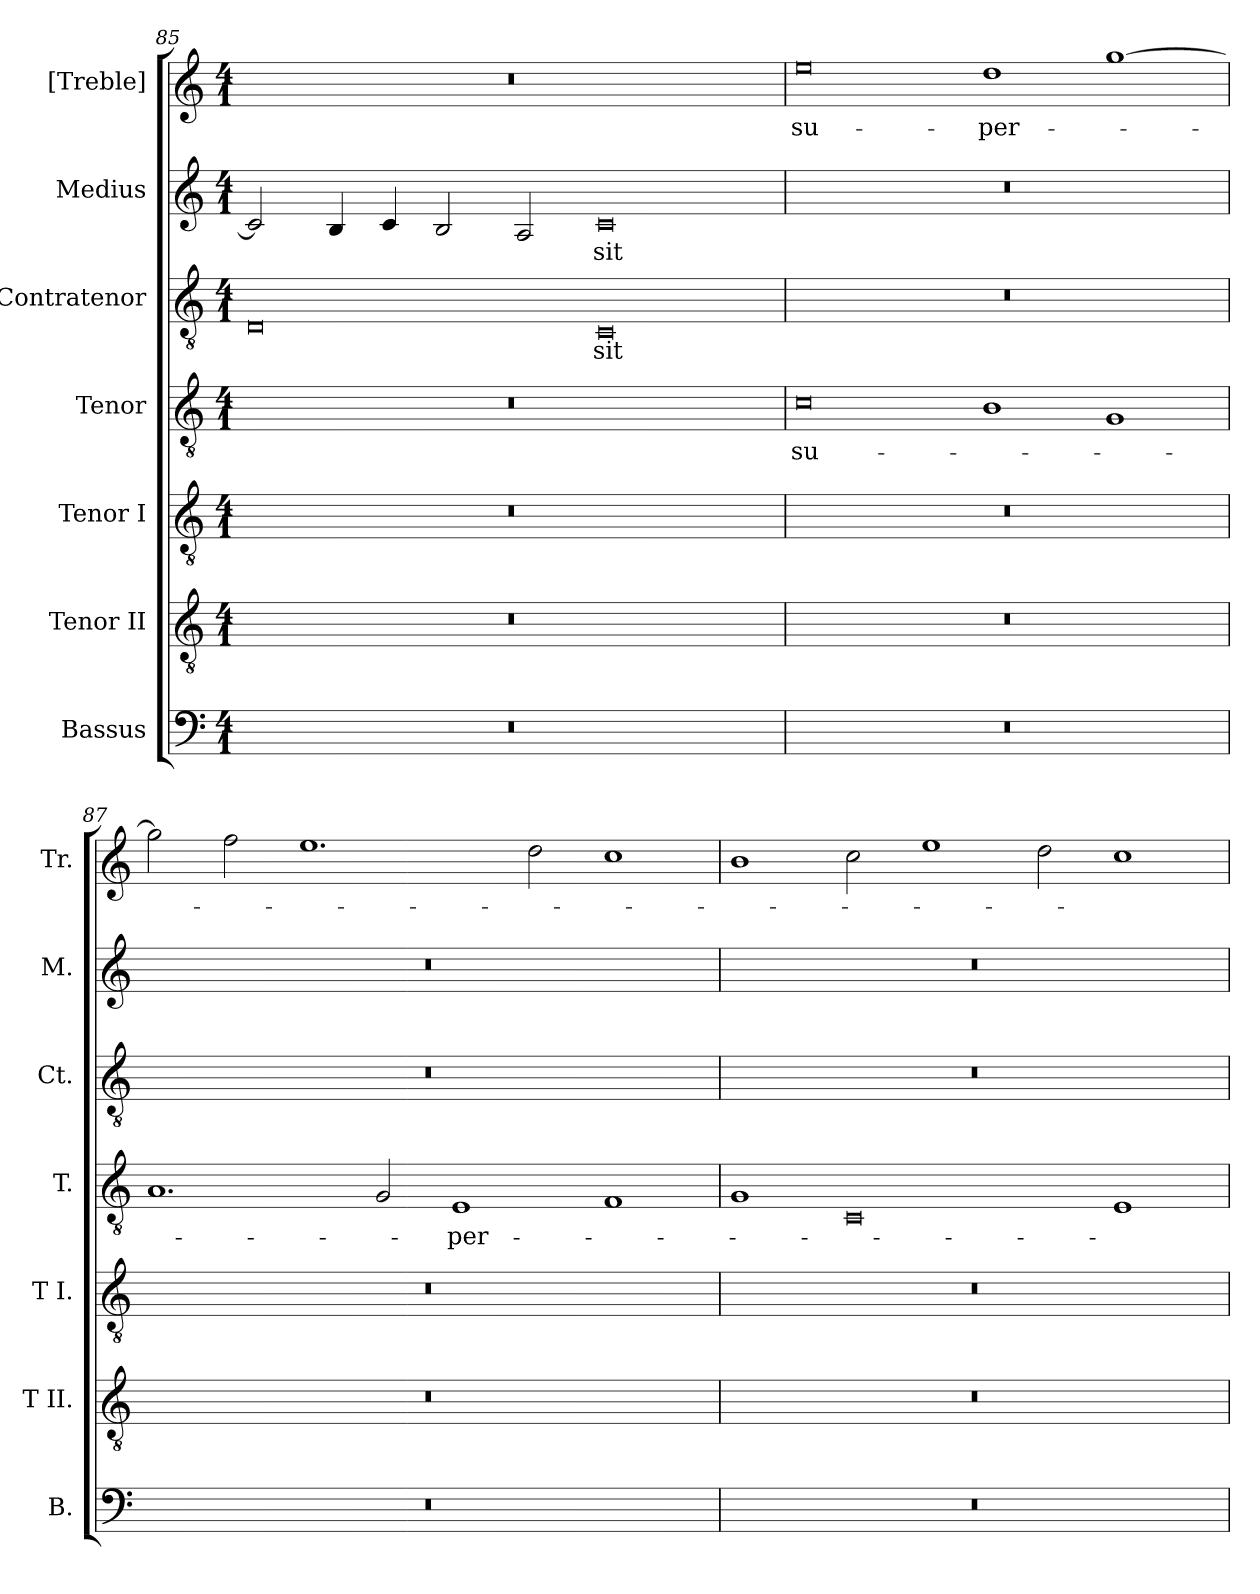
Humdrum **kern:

**kern	**kern	**kern	**kern	**text	**kern	**text	**kern	**text	**kern	**text
*part7	*part6	*part5	*part4	*part4	*part3	*part3	*part2	*part2	*part1	*part1
*staff7	*staff6	*staff5	*staff4	*staff4	*staff3	*staff3	*staff2	*staff2	*staff1	*staff1
*I"Bassus	*I"Tenor II	*I"Tenor I	*I"Tenor	*	*I"Contratenor	*	*I"Medius	*	*I"[Treble]	*
*I'B.	*I'T II.	*I'T I.	*I'T.	*	*I'Ct.	*	*I'M.	*	*I'Tr.	*
!!LO:LB:g=z
*clefF4	*clefGv2	*clefGv2	*clefGv2	*	*clefGv2	*	*clefG2	*	*clefG2	*
*	*ITrd7c12	*ITrd7c12	*ITrd7c12	*	*ITrd7c12	*	*	*	*	*
*k[]	*k[]	*k[]	*k[]	*	*k[]	*	*k[]	*	*k[]	*
*C:	*C:	*C:	*C:	*	*C:	*	*C:	*	*C:	*
*M4/1	*M4/1	*M4/1	*M4/1	*	*M4/1	*	*M4/1	*	*M4/1	*
=85	=85	=85	=85	=85	=85	=85	=85	=85	=85	=85
!LO:N:vis=1	!LO:N:vis=1	!LO:N:vis=1	!LO:N:vis=1	!	!	!	!	!	!LO:N:vis=1	!
00r	00r	00r	00r	.	0DDi	.	2ci/]	.	00r	.
.	.	.	.	.	.	.	4Bi/	.	.	.
.	.	.	.	.	.	.	4ci/	.	.	.
.	.	.	.	.	.	.	2Bi/	.	.	.
.	.	.	.	.	.	.	2Ai/	.	.	.
!	!	!	!	!	!	!LO:LY:b:color=#000000	!	!	!	!
!	!	!	!	!	!	!	!	!LO:LY:b:color=#000000	!	!
.	.	.	.	.	0CCi	-sit	0ci	-sit	.	.
=86`	=86`	=86`	=86`	=86`	=86`	=86`	=86`	=86`	=86`	=86`
!LO:N:vis=1	!LO:N:vis=1	!LO:N:vis=1	!	!	!	!	!	!	!	!
!	!	!	!	!LO:LY:b:color=#000000	!LO:N:vis=1	!	!LO:N:vis=1	!	!	!
!	!	!	!	!	!	!	!	!	!	!LO:LY:b:color=#000000
00r	00r	00r	0Ci	su-	00r	.	00r	.	0eei	su-
!	!	!	!	!	!	!	!	!	!	!LO:LY:b:color=#000000
.	.	.	1BBi	.	.	.	.	.	1ddi	-per-
.	.	.	1GGi	.	.	.	.	.	[>1ggi	.
=87`	=87`	=87`	=87`	=87`	=87`	=87`	=87`	=87`	=87`	=87`
!LO:N:vis=1	!LO:N:vis=1	!LO:N:vis=1	!	!	!LO:N:vis=1	!	!LO:N:vis=1	!	!	!
00r	00r	00r	1.AAi	.	00r	.	00r	.	2ggi\]	.
.	.	.	.	.	.	.	.	.	2ffi\	.
.	.	.	.	.	.	.	.	.	1.eei	.
.	.	.	2GGi/	.	.	.	.	.	.	.
!	!	!	!	!LO:LY:b:color=#000000	!	!	!	!	!	!
.	.	.	1EEi	-per-	.	.	.	.	.	.
.	.	.	.	.	.	.	.	.	2ddi\	.
.	.	.	1FFi	.	.	.	.	.	1cci	.
!!LO:LB:g=z
=88`	=88`	=88`	=88`	=88`	=88`	=88`	=88`	=88`	=88`	=88`
!LO:N:vis=1	!LO:N:vis=1	!LO:N:vis=1	!	!	!LO:N:vis=1	!	!LO:N:vis=1	!	!	!
00r	00r	00r	1GGi	.	00r	.	00r	.	1bi	.
.	.	.	0CCi	.	.	.	.	.	2cci\	.
.	.	.	.	.	.	.	.	.	1eei	.
.	.	.	.	.	.	.	.	.	2ddi\	.
.	.	.	1EEi	.	.	.	.	.	1cci	.
=`	=`	=`	=`	=`	=`	=`	=`	=`	=`	=`
*-	*-	*-	*-	*-	*-	*-	*-	*-	*-	*-
